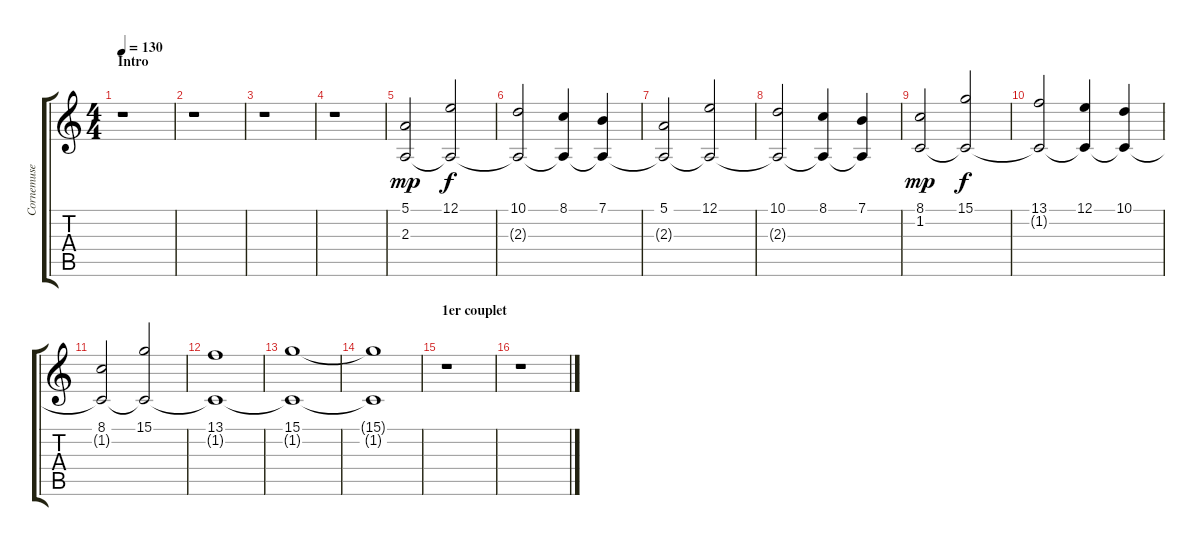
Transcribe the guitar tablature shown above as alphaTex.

\track ("Cornemuse" "Cornemuse") {instrument bagpipe}
\staff {score tabs}
\tuning (E4 B3 G3 D3 A2 E2) {hide}
\ts (4 4)
\section ("" "Intro")
\tempo 130
\clef g2
\ks c
r.1{dy mp instrument bagpipe} |
r.1 |
r.1 |
r.1 |
(5.1 2.3).2 (12.1 2.3{t}).2{dy f} |
(10.1 2.3{t}).2 (8.1 2.3{t}).4 (7.1 2.3{t}).4 |
(5.1 2.3{t}).2 (12.1 2.3{t}).2 |
(10.1 2.3{t}).2 (8.1 2.3{t}).4 (7.1 2.3{t}).4 |
(8.1 1.2).2{dy mp} (15.1 1.2{t}).2{dy f} |
(13.1 1.2{t}).2 (12.1 1.2{t}).4 (10.1 1.2{t}).4 |
(8.1 1.2{t}).2 (15.1 1.2{t}).2 |
(13.1 1.2{t}).1 |
(15.1 1.2{t}).1 |
(15.1{t} 1.2{t}).1 |
\section ("" "1er couplet")
r.1 |
r.1
